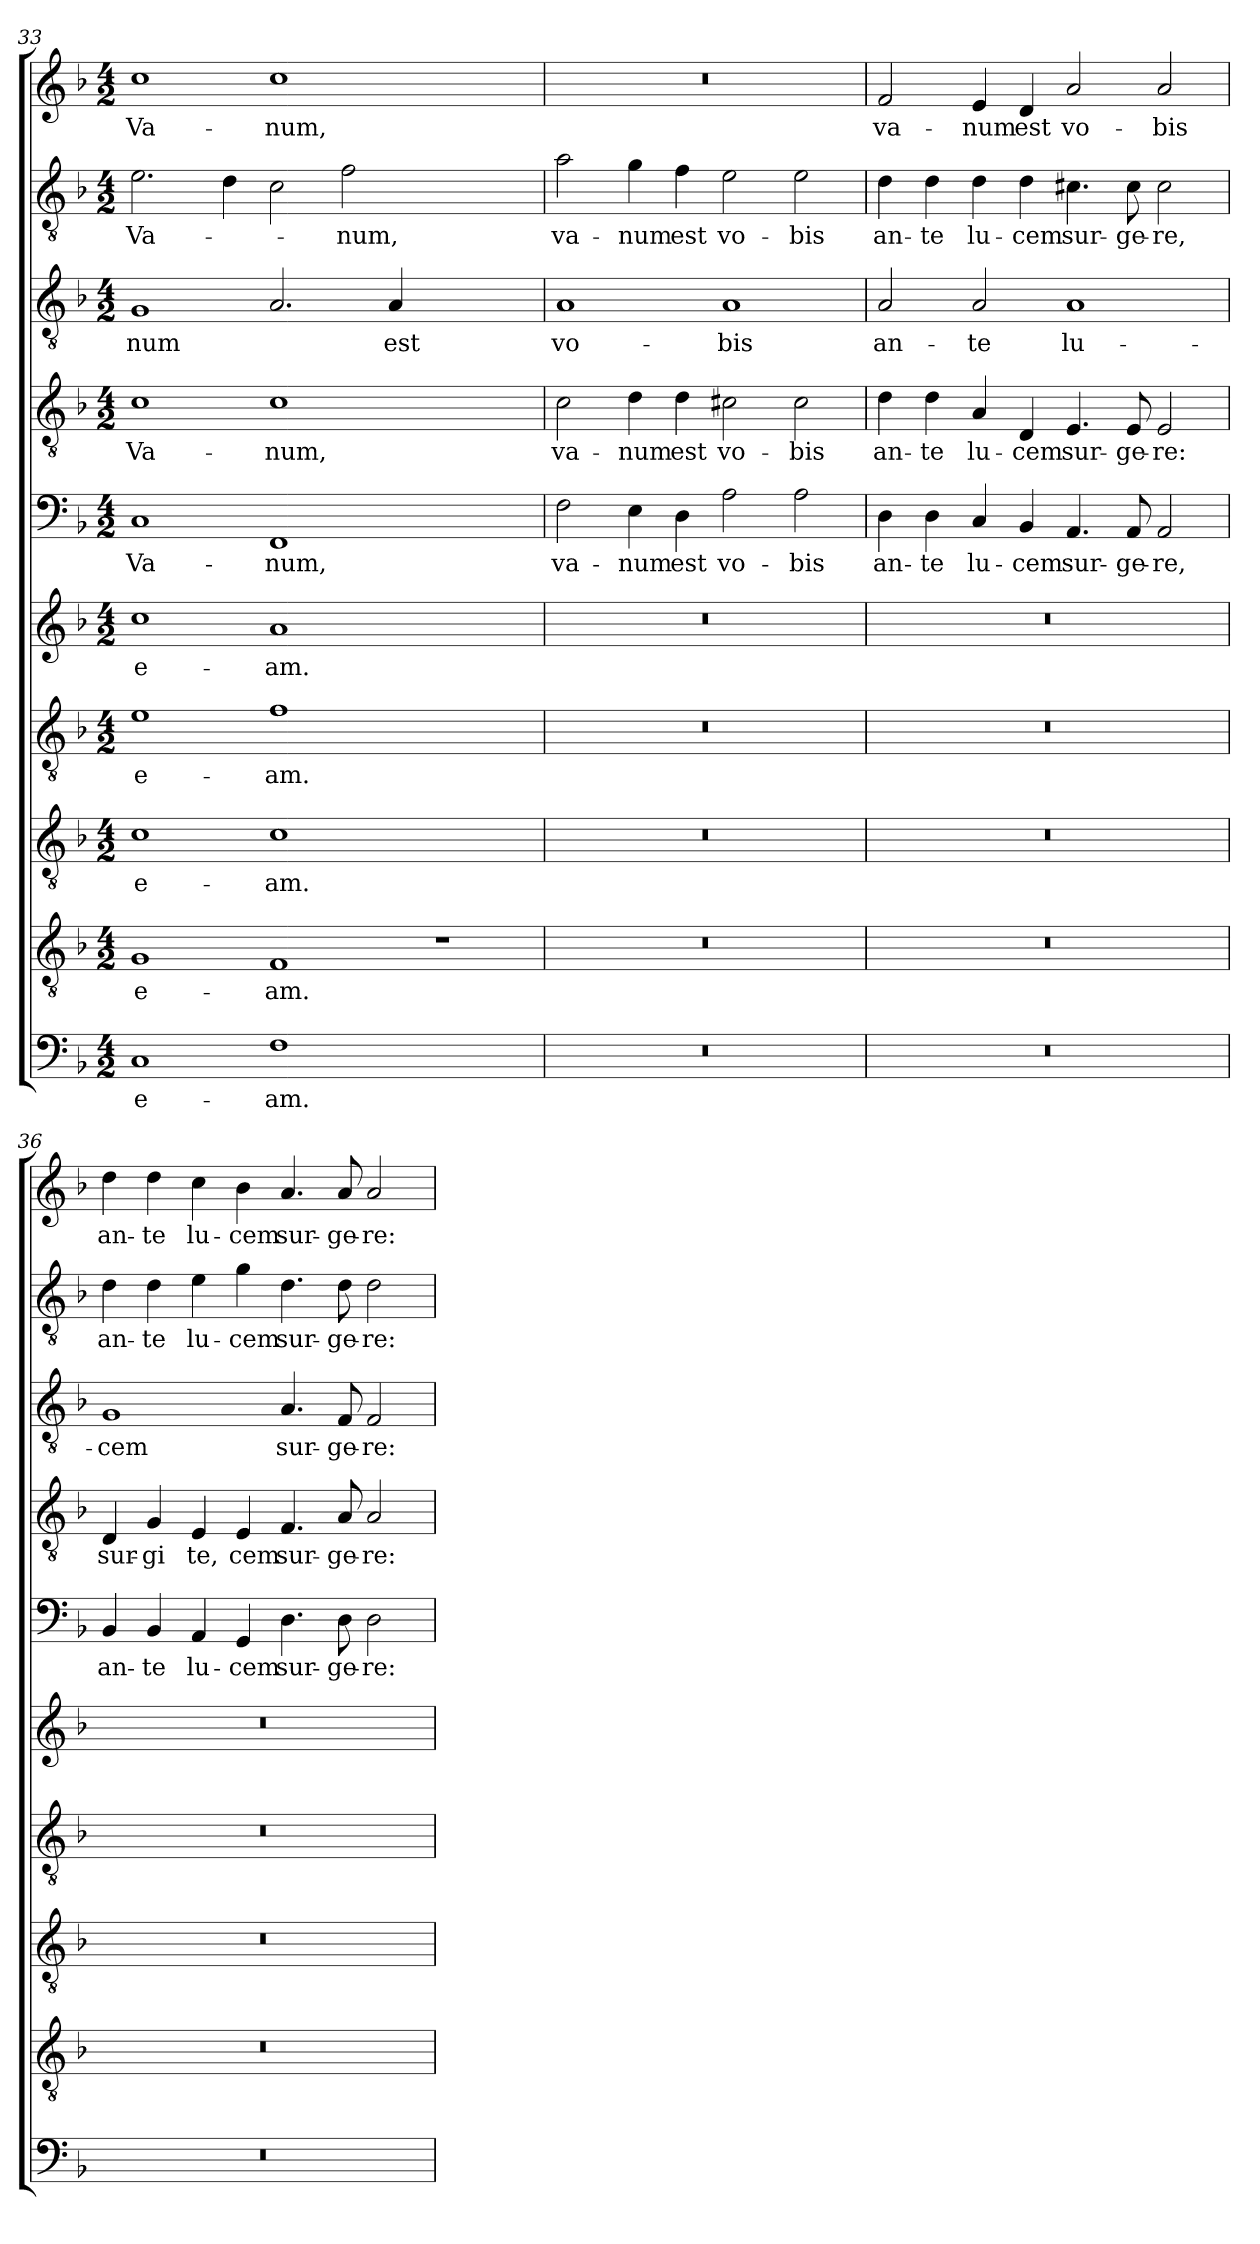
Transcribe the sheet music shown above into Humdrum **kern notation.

**kern	**text	**kern	**text	**kern	**text	**kern	**text	**kern	**text	**kern	**text	**kern	**text	**kern	**text	**kern	**text	**kern	**text
*part10	*part10	*part9	*part9	*part8	*part8	*part7	*part7	*part6	*part6	*part5	*part5	*part4	*part4	*part3	*part3	*part2	*part2	*part1	*part1
*staff10	*staff10	*staff9	*staff9	*staff8	*staff8	*staff7	*staff7	*staff6	*staff6	*staff5	*staff5	*staff4	*staff4	*staff3	*staff3	*staff2	*staff2	*staff1	*staff1
*clefF4	*	*clefGv2	*	*clefGv2	*	*clefGv2	*	*clefG2	*	*clefF4	*	*clefGv2	*	*clefGv2	*	*clefGv2	*	*clefG2	*
*k[b-]	*	*k[b-]	*	*k[b-]	*	*k[b-]	*	*k[b-]	*	*k[b-]	*	*k[b-]	*	*k[b-]	*	*k[b-]	*	*k[b-]	*
*F:	*	*F:	*	*F:	*	*F:	*	*F:	*	*F:	*	*F:	*	*F:	*	*F:	*	*F:	*
*M4/2	*	*M4/2	*	*M4/2	*	*M4/2	*	*M4/2	*	*M4/2	*	*M4/2	*	*M4/2	*	*M4/2	*	*M4/2	*
=33	=33	=33	=33	=33	=33	=33	=33	=33	=33	=33	=33	=33	=33	=33	=33	=33	=33	=33	=33
!	!LO:LY:b	!	!LO:LY:b	!	!LO:LY:b	!	!LO:LY:b	!	!LO:LY:b	!	!LO:LY:b	!	!LO:LY:b	!	!LO:LY:b	!	!LO:LY:b	!	!LO:LY:b
1C	e-	1G	e-	1c	e-	1e	e-	1cc	e-	1C	Va-	1c	Va-	1G	-num	2.e\	Va-	1cc	Va-
.	.	.	.	.	.	.	.	.	.	.	.	.	.	.	.	4d\	.	.	.
!	!LO:LY:b	!	!LO:LY:b	!	!LO:LY:b	!	!LO:LY:b	!	!LO:LY:b	!	!LO:LY:b	!	!LO:LY:b	!	!	!	!	!	!LO:LY:b
1F	-am.	1F	-am.	1c	-am.	1f	-am.	1a	-am.	1FF	-num,	1c	-num,	2.A/	.	2c\	.	1cc	-num,
!	!	!	!	!	!	!	!	!	!	!	!	!	!	!	!	!	!LO:LY:b	!	!
.	.	.	.	.	.	.	.	.	.	.	.	.	.	.	.	2f\	-num,	.	.
!	!	!	!	!	!	!	!	!	!	!	!	!	!	!	!LO:LY:b	!	!	!	!
.	.	.	.	.	.	.	.	.	.	.	.	.	.	4A/	est	.	.	.	.
1ryy	.	1r	.	1ryy	.	1ryy	.	1ryy	.	1ryy	.	1ryy	.	1ryy	.	1ryy	.	1ryy	.
!!LO:PB:g=z
=34	=34	=34	=34	=34	=34	=34	=34	=34	=34	=34	=34	=34	=34	=34	=34	=34	=34	=34	=34
!	!	!	!	!	!	!	!	!	!	!	!LO:LY:b	!	!LO:LY:b	!	!LO:LY:b	!	!LO:LY:b	!	!
0r	.	0r	.	0r	.	0r	.	0r	.	2F\	va-	2c\	va-	1A	vo-	2a\	va-	0r	.
!	!	!	!	!	!	!	!	!	!	!	!LO:LY:b	!	!LO:LY:b	!	!	!	!LO:LY:b	!	!
.	.	.	.	.	.	.	.	.	.	4E\	-num	4d\	-num	.	.	4g\	-num	.	.
!	!	!	!	!	!	!	!	!	!	!	!LO:LY:b	!	!LO:LY:b	!	!	!	!LO:LY:b	!	!
.	.	.	.	.	.	.	.	.	.	4D\	est	4d\	est	.	.	4f\	est	.	.
!	!	!	!	!	!	!	!	!	!	!	!LO:LY:b	!	!LO:LY:b	!	!LO:LY:b	!	!LO:LY:b	!	!
.	.	.	.	.	.	.	.	.	.	2A\	vo-	2c#X\	vo-	1A	-bis	2e\	vo-	.	.
!	!	!	!	!	!	!	!	!	!	!	!LO:LY:b	!	!LO:LY:b	!	!	!	!LO:LY:b	!	!
.	.	.	.	.	.	.	.	.	.	2A\	-bis	2c#\	-bis	.	.	2e\	-bis	.	.
=35	=35	=35	=35	=35	=35	=35	=35	=35	=35	=35	=35	=35	=35	=35	=35	=35	=35	=35	=35
!	!	!	!	!	!	!	!	!	!	!	!LO:LY:b	!	!LO:LY:b	!	!LO:LY:b	!	!LO:LY:b	!	!LO:LY:b
0r	.	0r	.	0r	.	0r	.	0r	.	4D\	an-	4d\	an-	2A/	an-	4d\	an-	2f/	va-
!	!	!	!	!	!	!	!	!	!	!	!LO:LY:b	!	!LO:LY:b	!	!	!	!LO:LY:b	!	!
.	.	.	.	.	.	.	.	.	.	4D\	-te	4d\	-te	.	.	4d\	-te	.	.
!	!	!	!	!	!	!	!	!	!	!	!LO:LY:b	!	!LO:LY:b	!	!LO:LY:b	!	!LO:LY:b	!	!LO:LY:b
.	.	.	.	.	.	.	.	.	.	4C/	lu-	4A/	lu-	2A/	-te	4d\	lu-	4e/	-num
!	!	!	!	!	!	!	!	!	!	!	!LO:LY:b	!	!LO:LY:b	!	!	!	!LO:LY:b	!	!LO:LY:b
.	.	.	.	.	.	.	.	.	.	4BB-/	-cem	4D/	-cem	.	.	4d\	-cem	4d/	est
!	!	!	!	!	!	!	!	!	!	!	!LO:LY:b	!	!LO:LY:b	!	!LO:LY:b	!	!LO:LY:b	!	!LO:LY:b
.	.	.	.	.	.	.	.	.	.	4.AA/	sur-	4.E/	sur-	1A	lu-	4.c#X\	sur-	2a/	vo-
!	!	!	!	!	!	!	!	!	!	!	!LO:LY:b	!	!LO:LY:b	!	!	!	!LO:LY:b	!	!
.	.	.	.	.	.	.	.	.	.	8AA/	-ge-	8E/	-ge-	.	.	8c#\	-ge-	.	.
!	!	!	!	!	!	!	!	!	!	!	!LO:LY:b	!	!LO:LY:b	!	!	!	!LO:LY:b	!	!LO:LY:b
.	.	.	.	.	.	.	.	.	.	2AA/	-re,	2E/	-re:	.	.	2c#\	-re,	2a/	-bis
=36	=36	=36	=36	=36	=36	=36	=36	=36	=36	=36	=36	=36	=36	=36	=36	=36	=36	=36	=36
!	!	!	!	!	!	!	!	!	!	!	!LO:LY:b	!	!LO:LY:b	!	!LO:LY:b	!	!LO:LY:b	!	!LO:LY:b
0r	.	0r	.	0r	.	0r	.	0r	.	4BB-/	an-	4D/	sur-	1G	-cem	4d\	an-	4dd\	an-
!	!	!	!	!	!	!	!	!	!	!	!LO:LY:b	!	!LO:LY:b	!	!	!	!LO:LY:b	!	!LO:LY:b
.	.	.	.	.	.	.	.	.	.	4BB-/	-te	4G/	-gi	.	.	4d\	-te	4dd\	-te
!	!	!	!	!	!	!	!	!	!	!	!LO:LY:b	!	!LO:LY:b	!	!	!	!LO:LY:b	!	!LO:LY:b
.	.	.	.	.	.	.	.	.	.	4AA/	lu-	4E/	te,	.	.	4e\	lu-	4cc\	lu-
!	!	!	!	!	!	!	!	!	!	!	!LO:LY:b	!	!LO:LY:b	!	!	!	!LO:LY:b	!	!LO:LY:b
.	.	.	.	.	.	.	.	.	.	4GG/	-cem	4E/	cem	.	.	4g\	-cem	4b-\	-cem
!	!	!	!	!	!	!	!	!	!	!	!LO:LY:b	!	!LO:LY:b	!	!LO:LY:b	!	!LO:LY:b	!	!LO:LY:b
.	.	.	.	.	.	.	.	.	.	4.D\	sur-	4.F/	sur-	4.A/	sur-	4.d\	sur-	4.a/	sur-
!	!	!	!	!	!	!	!	!	!	!	!LO:LY:b	!	!LO:LY:b	!	!LO:LY:b	!	!LO:LY:b	!	!LO:LY:b
.	.	.	.	.	.	.	.	.	.	8D\	-ge-	8A/	-ge-	8F/	-ge-	8d\	-ge-	8a/	-ge-
!	!	!	!	!	!	!	!	!	!	!	!LO:LY:b	!	!LO:LY:b	!	!LO:LY:b	!	!LO:LY:b	!	!LO:LY:b
.	.	.	.	.	.	.	.	.	.	2D\	-re:	2A/	-re:	2F/	-re:	2d\	-re:	2a/	-re:
=	=	=	=	=	=	=	=	=	=	=	=	=	=	=	=	=	=	=	=
*-	*-	*-	*-	*-	*-	*-	*-	*-	*-	*-	*-	*-	*-	*-	*-	*-	*-	*-	*-
